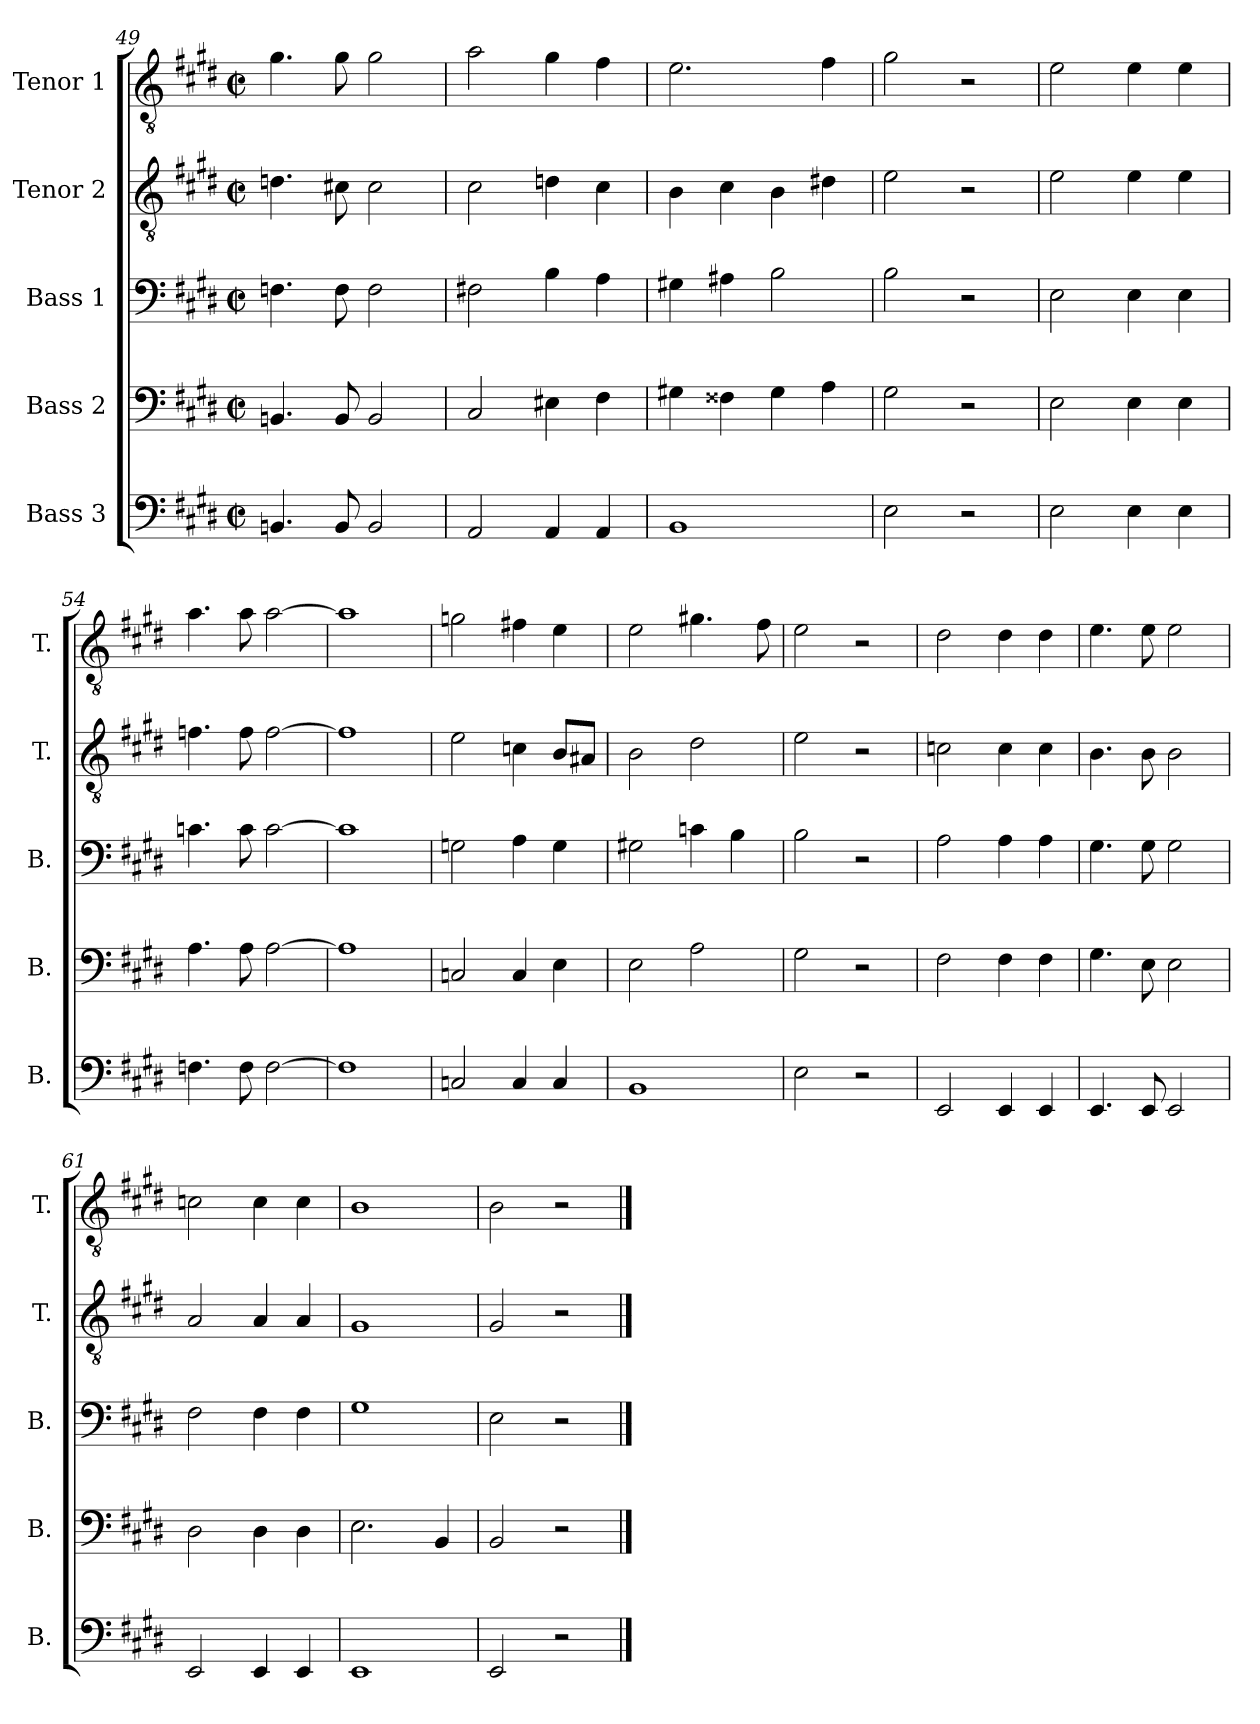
**kern	**kern	**kern	**kern	**kern
*part5	*part4	*part3	*part2	*part1
*staff5	*staff4	*staff3	*staff2	*staff1
*I"Bass 3	*I"Bass 2	*I"Bass 1	*I"Tenor 2	*I"Tenor 1
*I'B.	*I'B.	*I'B.	*I'T.	*I'T.
*clefF4	*clefF4	*clefF4	*clefGv2	*clefGv2
*	*	*	*ITrd7c12	*ITrd7c12
*k[f#c#g#d#]	*k[f#c#g#d#]	*k[f#c#g#d#]	*k[f#c#g#d#]	*k[f#c#g#d#]
*E:	*E:	*E:	*E:	*E:
*M2/2	*M2/2	*M2/2	*M2/2	*M2/2
*met(c|)	*met(c|)	*met(c|)	*met(c|)	*met(c|)
=49	=49	=49	=49	=49
4.BBni/	4.BBni/	4.Fni\	4.Dni\	4.G#i\
8BBi/	8BBi/	8Fi\	8C#Xi\	8G#i\
2BBi/	2BBi/	2Fi\	2C#i\	2G#i\
=50	=50	=50	=50	=50
2AAi/	2C#i/	2F#Xi\	2C#i\	2Ai\
4AAi/	4E#Xi\	4Bi\	4Dni\	4G#i\
4AAi/	4F#i\	4Ai\	4C#i\	4F#i\
=51	=51	=51	=51	=51
1BBi	4G#Xi\	4G#Xi\	4BBi\	2.Ei\
.	4F##Xi\	4A#Xi\	4C#i\	.
.	4G#i\	2Bi\	4BBi\	.
.	4Ai\	.	4D#Xi\	4F#i\
!!LO:LB:g=z
=52	=52	=52	=52	=52
2Ei\	2G#i\	2Bi\	2Ei\	2G#i\
2r	2r	2r	2r	2r
=53	=53	=53	=53	=53
2Ei\	2Ei\	2Ei\	2Ei\	2Ei\
4Ei\	4Ei\	4Ei\	4Ei\	4Ei\
4Ei\	4Ei\	4Ei\	4Ei\	4Ei\
=54	=54	=54	=54	=54
4.Fni\	4.Ai\	4.cni\	4.Fni\	4.Ai\
8Fi\	8Ai\	8ci\	8Fi\	8Ai\
[2Fi\	[2Ai\	[2ci\	[2Fi\	[2Ai\
=55	=55	=55	=55	=55
1Fi]	1Ai]	1ci]	1Fi]	1Ai]
=56	=56	=56	=56	=56
2Cni/	2Cni/	2Gni\	2Ei\	2Gni\
4Ci/	4Ci/	4Ai\	4Cni\	4F#Xi\
4Ci/	4Ei\	4Gi\	8BBi/L	4Ei\
.	.	.	8AA#Xi/J	.
=57	=57	=57	=57	=57
1BBi	2Ei\	2G#Xi\	2BBi\	2Ei\
.	2Ai\	4cni\	2D#i\	4.G#Xi\
.	.	4Bi\	.	.
.	.	.	.	8F#i\
=58	=58	=58	=58	=58
2Ei\	2G#i\	2Bi\	2Ei\	2Ei\
2r	2r	2r	2r	2r
=59	=59	=59	=59	=59
2EEi/	2F#i\	2Ai\	2Cni\	2D#i\
4EEi/	4F#i\	4Ai\	4Ci\	4D#i\
4EEi/	4F#i\	4Ai\	4Ci\	4D#i\
=60	=60	=60	=60	=60
4.EEi/	4.G#i\	4.G#i\	4.BBi\	4.Ei\
8EEi/	8Ei\	8G#i\	8BBi\	8Ei\
2EEi/	2Ei\	2G#i\	2BBi\	2Ei\
=61	=61	=61	=61	=61
2EEi/	2D#i\	2F#i\	2AAi/	2Cni\
4EEi/	4D#i\	4F#i\	4AAi/	4Ci\
4EEi/	4D#i\	4F#i\	4AAi/	4Ci\
=62	=62	=62	=62	=62
1EEi	2.Ei\	1G#i	1GG#i	1BBi
.	4BBi/	.	.	.
=63	=63	=63	=63	=63
2EEi/	2BBi/	2Ei\	2GG#i/	2BBi\
2r	2r	2r	2r	2r
==	==	==	==	==
*-	*-	*-	*-	*-
